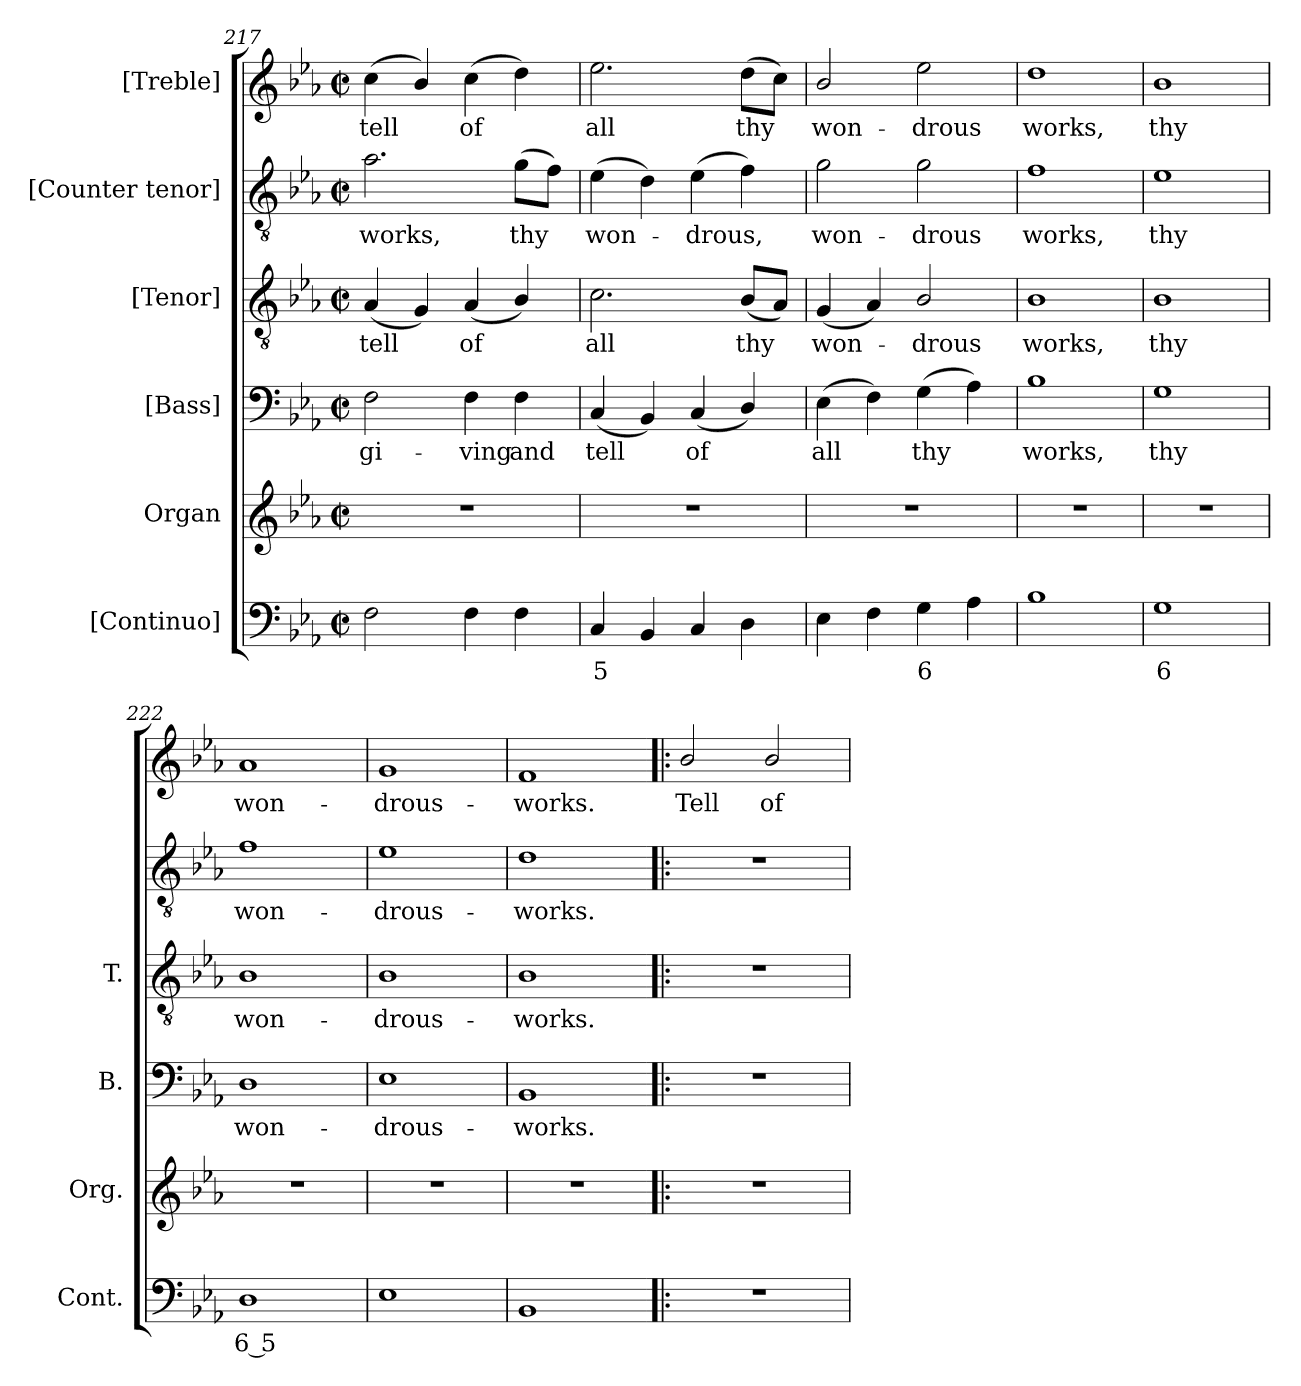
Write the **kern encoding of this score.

**kern	**text	**kern	**kern	**text	**kern	**text	**kern	**text	**kern	**text
*part6	*part6	*part5	*part4	*part4	*part3	*part3	*part2	*part2	*part1	*part1
*staff6	*staff6	*staff5	*staff4	*staff4	*staff3	*staff3	*staff2	*staff2	*staff1	*staff1
*I"[Continuo]	*	*I"Organ	*I"[Bass]	*	*I"[Tenor]	*	*I"[Counter tenor]	*	*I"[Treble]	*
*I'Cont.	*	*I'Org.	*I'B.	*	*I'T.	*	*	*	*	*
*clefF4	*	*clefG2	*clefF4	*	*clefGv2	*	*clefGv2	*	*clefG2	*
*	*	*	*	*	*ITrd7c12	*	*ITrd7c12	*	*	*
*k[b-e-a-]	*	*k[b-e-a-]	*k[b-e-a-]	*	*k[b-e-a-]	*	*k[b-e-a-]	*	*k[b-e-a-]	*
*E-:	*	*E-:	*E-:	*	*E-:	*	*E-:	*	*E-:	*
*M2/2	*	*M2/2	*M2/2	*	*M2/2	*	*M2/2	*	*M2/2	*
*met(c|)	*	*met(c|)	*met(c|)	*	*met(c|)	*	*met(c|)	*	*met(c|)	*
=217	=217	=217	=217	=217	=217	=217	=217	=217	=217	=217
!	!	!	!	!LO:LY:b:color=#000000	!	!	!	!	!	!
!	!	!	!	!	!	!LO:LY:b:color=#000000	!	!	!	!
!	!	!	!	!	!	!	!	!LO:LY:b:color=#000000	!	!
!	!	!	!	!	!	!	!	!	!	!LO:LY:b:color=#000000
2Fi\	.	1r	2Fi\	-gi-	(4AA-i/	tell	2.A-i\	works,	(4cci\	tell
.	.	.	.	.	4GGi/)	.	.	.	4b-i/)	.
!	!	!	!	!LO:LY:b:color=#000000	!	!	!	!	!	!
!	!	!	!	!	!	!LO:LY:b:color=#000000	!	!	!	!
!	!	!	!	!	!	!	!	!	!	!LO:LY:b:color=#000000
4Fi\	.	.	4Fi\	-ving	(4AA-i/	of	.	.	(4cci\	of
!	!	!	!	!LO:LY:b:color=#000000	!	!	!	!	!	!
!	!	!	!	!	!	!	!	!LO:LY:b:color=#000000	!	!
4Fi\	.	.	4Fi\	and	4BB-i/)	.	(8Gi\L	thy	4ddi\)	.
.	.	.	.	.	.	.	8Fi\J)	.	.	.
!!LO:PB:g=z
=218	=218	=218	=218	=218	=218	=218	=218	=218	=218	=218
!	!LO:LY:b:color=#000000	!	!	!	!	!	!	!	!	!
!	!	!	!	!LO:LY:b:color=#000000	!	!	!	!	!	!
!	!	!	!	!	!	!LO:LY:b:color=#000000	!	!	!	!
!	!	!	!	!	!	!	!	!LO:LY:b:color=#000000	!	!
!	!	!	!	!	!	!	!	!	!	!LO:LY:b:color=#000000
4Ci/	5	1r	(4Ci/	tell	2.Ci\	all	(4E-i\	won-	2.ee-i\	all
4BB-i/	.	.	4BB-i/)	.	.	.	4Di\)	.	.	.
!	!	!	!	!LO:LY:b:color=#000000	!	!	!	!	!	!
!	!	!	!	!	!	!	!	!LO:LY:b:color=#000000	!	!
4Ci/	.	.	(4Ci/	of	.	.	(4E-i\	-drous,	.	.
!	!	!	!	!	!	!LO:LY:b:color=#000000	!	!	!	!
!	!	!	!	!	!	!	!	!	!	!LO:LY:b:color=#000000
4Di\	.	.	4Di/)	.	(8BB-i/L	thy	4Fi\)	.	(8ddi\L	thy
.	.	.	.	.	8AA-i/J)	.	.	.	8cci\J)	.
=219	=219	=219	=219	=219	=219	=219	=219	=219	=219	=219
!	!	!	!	!LO:LY:b:color=#000000	!	!	!	!	!	!
!	!	!	!	!	!	!LO:LY:b:color=#000000	!	!	!	!
!	!	!	!	!	!	!	!	!LO:LY:b:color=#000000	!	!
!	!	!	!	!	!	!	!	!	!	!LO:LY:b:color=#000000
4E-i\	.	1r	(4E-i\	all	(4GGi/	won-	2Gi\	won-	2b-i/	won-
4Fi\	.	.	4Fi\)	.	4AA-i/)	.	.	.	.	.
!	!LO:LY:b:color=#000000	!	!	!	!	!	!	!	!	!
!	!	!	!	!LO:LY:b:color=#000000	!	!	!	!	!	!
!	!	!	!	!	!	!LO:LY:b:color=#000000	!	!	!	!
!	!	!	!	!	!	!	!	!LO:LY:b:color=#000000	!	!
!	!	!	!	!	!	!	!	!	!	!LO:LY:b:color=#000000
4Gi\	6	.	(4Gi\	thy	2BB-i/	-drous	2Gi\	-drous	2ee-i\	-drous
4A-i\	.	.	4A-i\)	.	.	.	.	.	.	.
=220	=220	=220	=220	=220	=220	=220	=220	=220	=220	=220
!	!	!	!	!LO:LY:b:color=#000000	!	!	!	!	!	!
!	!	!	!	!	!	!LO:LY:b:color=#000000	!	!	!	!
!	!	!	!	!	!	!	!	!LO:LY:b:color=#000000	!	!
!	!	!	!	!	!	!	!	!	!	!LO:LY:b:color=#000000
1B-i	.	1r	1B-i	works,	1BB-i	works,	1Fi	works,	1ddi	works,
=221	=221	=221	=221	=221	=221	=221	=221	=221	=221	=221
!	!LO:LY:b:color=#000000	!	!	!	!	!	!	!	!	!
!	!	!	!	!LO:LY:b:color=#000000	!	!	!	!	!	!
!	!	!	!	!	!	!LO:LY:b:color=#000000	!	!	!	!
!	!	!	!	!	!	!	!	!LO:LY:b:color=#000000	!	!
!	!	!	!	!	!	!	!	!	!	!LO:LY:b:color=#000000
1Gi	6	1r	1Gi	thy	1BB-i	thy	1E-i	thy	1b-i	thy
=222	=222	=222	=222	=222	=222	=222	=222	=222	=222	=222
!	!LO:LY:b:color=#000000	!	!	!	!	!	!	!	!	!
!	!	!	!	!LO:LY:b:color=#000000	!	!	!	!	!	!
!	!	!	!	!	!	!LO:LY:b:color=#000000	!	!	!	!
!	!	!	!	!	!	!	!	!LO:LY:b:color=#000000	!	!
!	!	!	!	!	!	!	!	!	!	!LO:LY:b:color=#000000
1Di	6 5	1r	1Di	won-	1BB-i	won-	1Fi	won-	1a-i	won-
=223	=223	=223	=223	=223	=223	=223	=223	=223	=223	=223
!	!	!	!	!LO:LY:b:color=#000000	!	!	!	!	!	!
!	!	!	!	!	!	!LO:LY:b:color=#000000	!	!	!	!
!	!	!	!	!	!	!	!	!LO:LY:b:color=#000000	!	!
!	!	!	!	!	!	!	!	!	!	!LO:LY:b:color=#000000
1E-i	.	1r	1E-i	-drous-	1BB-i	-drous-	1E-i	-drous-	1gi	-drous-
=224	=224	=224	=224	=224	=224	=224	=224	=224	=224	=224
!	!	!	!	!LO:LY:b:color=#000000	!	!	!	!	!	!
!	!	!	!	!	!	!LO:LY:b:color=#000000	!	!	!	!
!	!	!	!	!	!	!	!	!LO:LY:b:color=#000000	!	!
!	!	!	!	!	!	!	!	!	!	!LO:LY:b:color=#000000
1BB-i	.	1r	1BB-i	-works.	1BB-i	-works.	1Di	-works.	1fi	-works.
!!LO:LB:g=z
=225!|:	=225!|:	=225!|:	=225!|:	=225!|:	=225!|:	=225!|:	=225!|:	=225!|:	=225!|:	=225!|:
!	!	!	!	!	!	!	!	!	!	!LO:LY:b:color=#000000
1r	.	1r	1r	.	1r	.	1r	.	2b-i/	Tell
!	!	!	!	!	!	!	!	!	!	!LO:LY:b:color=#000000
.	.	.	.	.	.	.	.	.	2b-i/	of
=	=	=	=	=	=	=	=	=	=	=
*-	*-	*-	*-	*-	*-	*-	*-	*-	*-	*-
